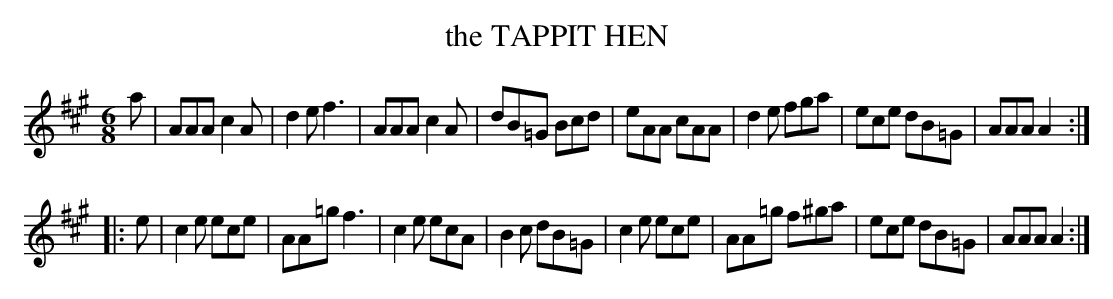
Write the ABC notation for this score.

X:1
T: the TAPPIT HEN
M: 6/8
L: 1/8
K: A
a |\
AAA c2A | d2e f3 | AAA c2A | dB=G Bcd |\
eAA cAA | d2e fga | ece dB=G | AAA A2 :|
|: e |\
c2e ece | AA=g f3 | c2e ecA | B2c dB=G |\
c2e ece | AA=g f^ga | ece dB=G | AAA A2 :|
